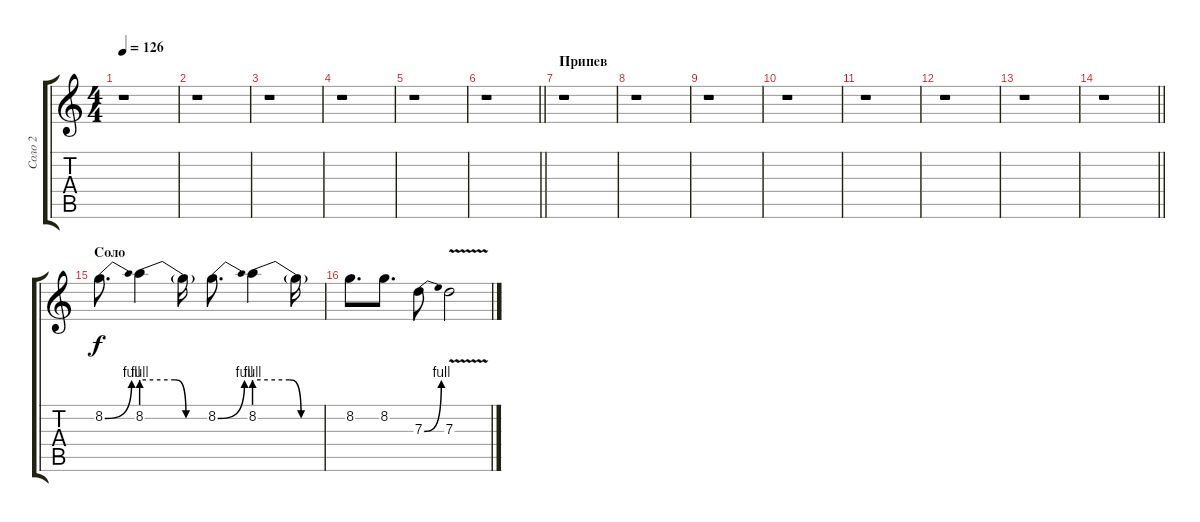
\track ("Соло 2" "Соло 2") {instrument overdrivenguitar}
\staff {score tabs}
\tuning (E4 B3 G3 D3 A2 E2) {hide}
\ts (4 4)
\tempo 126
\clef g2
\ks c
r.1{dy f} |
r.1 |
r.1 |
r.1 |
r.1 |
\barLineRight lightlight
r.1 |
\section ("" "Припев")
r.1 |
r.1 |
r.1 |
r.1 |
r.1 |
r.1 |
r.1 |
\barLineRight lightlight
r.1 |
\section ("" "Соло")
8.2{be (bend 0 0 60 4)}.8{d} 8.2{be (custom 0 4 30 4 40 0 60 0)}.4 8.2{t}.16 8.2{be (bend 0 0 60 4)}.8{d} 8.2{be (custom 0 4 30 4 40 0 60 0)}.4 8.2{t}.16 |
8.2.8{d} 8.2.8{d} 7.3{be (bend 0 0 60 4)}.8 7.3{v}.2
